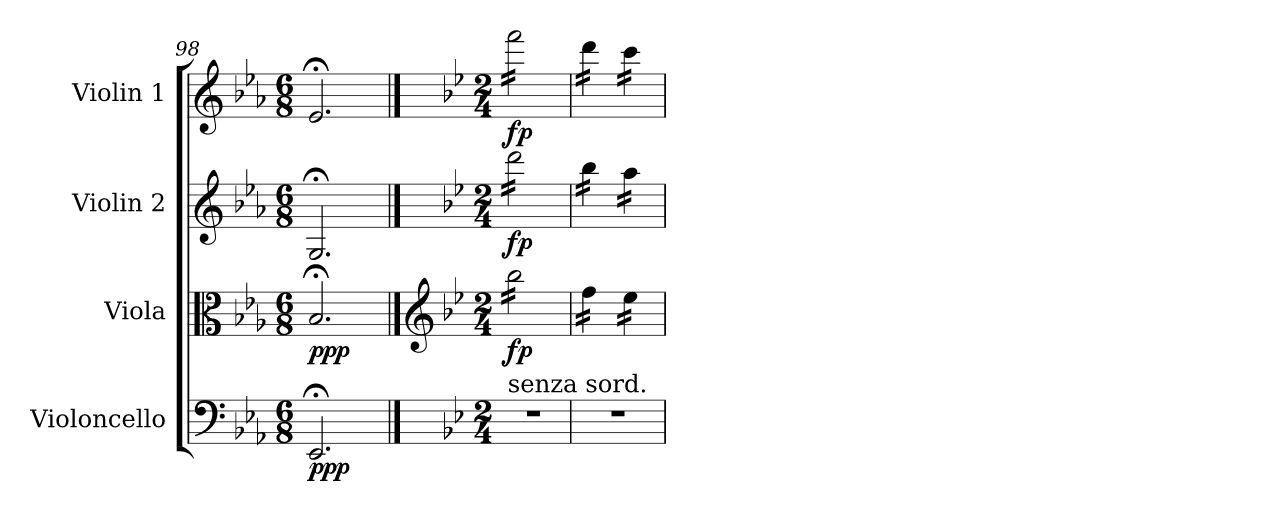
**kern	**dynam	**kern	**dynam	**kern	**dynam	**kern	**dynam
*part4	*part4	*part3	*part3	*part2	*part2	*part1	*part1
*staff4	*staff4	*staff3	*staff3	*staff2	*staff2	*staff1	*staff1
*I"Violoncello	*	*I"Viola	*	*I"Violin 2	*	*I"Violin 1	*
*I'Vc	*	*I'Vla	*	*I'Vln	*	*I'Vln	*
*clefF4	*	*clefC3	*	*clefG2	*	*clefG2	*
*k[b-e-a-]	*	*k[b-e-a-]	*	*k[b-e-a-]	*	*k[b-e-a-]	*
*M6/8	*	*M6/8	*	*M6/8	*	*M6/8	*
=98	=98	=98	=98	=98	=98	=98	=98
!	!LO:DY:b	!	!LO:DY:b	!	!	!	!
2.EE-;</	ppp	2.B-;</	ppp	2.G;</	.	2.e-;</	.
!!LO:PB:g=z
==1	==1	==1	==1	==1	==1	==1	==1
*	*	*clefG2	*	*	*	*	*
*k[b-e-]	*	*k[b-e-]	*	*k[b-e-]	*	*k[b-e-]	*
*M2/4	*	*M2/4	*	*M2/4	*	*M2/4	*
*	*	*	*	*	*	*MM160	*
!	!	!	!	!	!	!LO:TX:a:t=IV.  Finale	!
!	!	!	!	!	!	!LO:TX:a:B:t=Presto	!
!	!	!	!	!	!	!LO:TX:a:t=senza sord.	!
!	!	!	!	!LO:TX:a:t=senza sord.	!	!	!
!	!	!LO:TX:a:t=senza sord.	!	!	!	!	!
!LO:TX:a:t=senza sord.	!	!	!	!	!	!	!
!	!	!	!LO:DY:b	!	!LO:DY:b	!	!LO:DY:b
*	*	*tremolo	*	*	*	*	*
*	*	*	*	*tremolo	*	*	*
*	*	*	*	*	*	*tremolo	*
2r	.	16bb-\LL	fp	16ddd\LL	fp	16fff\LL	fp
.	.	16bb-\	.	16ddd\	.	16fff\	.
.	.	16bb-\	.	16ddd\	.	16fff\	.
.	.	16bb-\	.	16ddd\	.	16fff\	.
.	.	16bb-\	.	16ddd\	.	16fff\	.
.	.	16bb-\	.	16ddd\	.	16fff\	.
.	.	16bb-\	.	16ddd\	.	16fff\	.
.	.	16bb-\JJ	.	16ddd\JJ	.	16fff\JJ	.
=2	=2	=2	=2	=2	=2	=2	=2
2r	.	16ff\LL	.	16bb-\LL	.	16ddd\LL	.
.	.	16ff\	.	16bb-\	.	16ddd\	.
.	.	16ff\	.	16bb-\	.	16ddd\	.
.	.	16ff\JJ	.	16bb-\JJ	.	16ddd\JJ	.
.	.	16ee-\LL	.	16aa\LL	.	16ccc\LL	.
.	.	16ee-\	.	16aa\	.	16ccc\	.
.	.	16ee-\	.	16aa\	.	16ccc\	.
.	.	16ee-\JJ	.	16aa\JJ	.	16ccc\JJ	.
*	*	*	*	*	*	*Xtremolo	*
*	*	*	*	*Xtremolo	*	*	*
*	*	*Xtremolo	*	*	*	*	*
=	=	=	=	=	=	=	=
*-	*-	*-	*-	*-	*-	*-	*-
